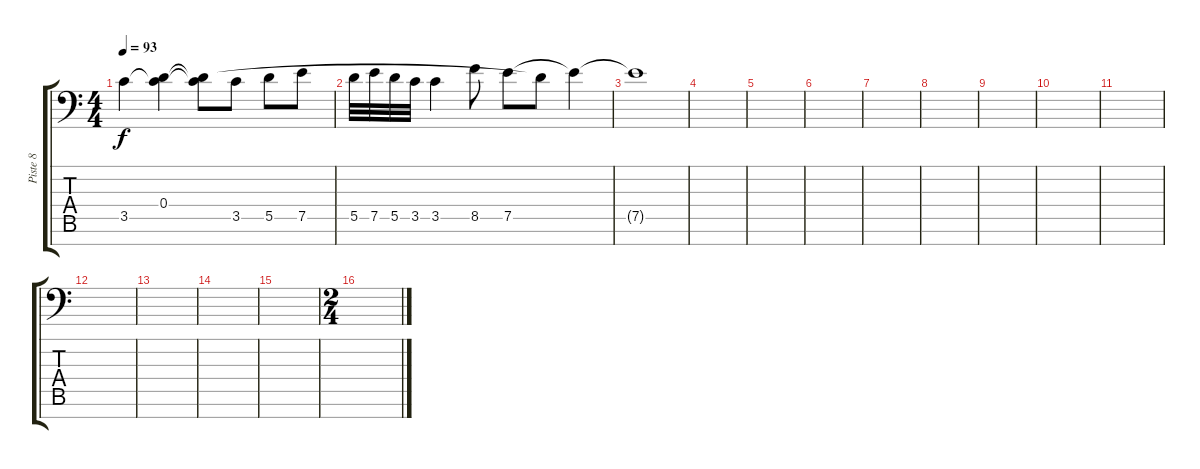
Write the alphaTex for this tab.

\track ("Piste 8" "Piste 8") {instrument distortionguitar}
\staff {score tabs}
\tuning (E4 B3 G3 D3 A2 E2 C-1) {hide}
\ts (4 4)
\tempo 93
\clef f4
\ks c
3.5.4{dy f} (0.4 3.5{t}).4 (0.4{t} 3.5{t}).8 3.5.8 5.5.8 7.5.8 |
5.5.32 7.5.32 5.5.32 3.5.32 3.5.4 8.5.8 7.5.8 0.4{t}.8 7.5{t}.4 |
7.5{t}.1 |
|
|
|
|
|
|
|
|
|
|
|
|
\ts (2 4)
